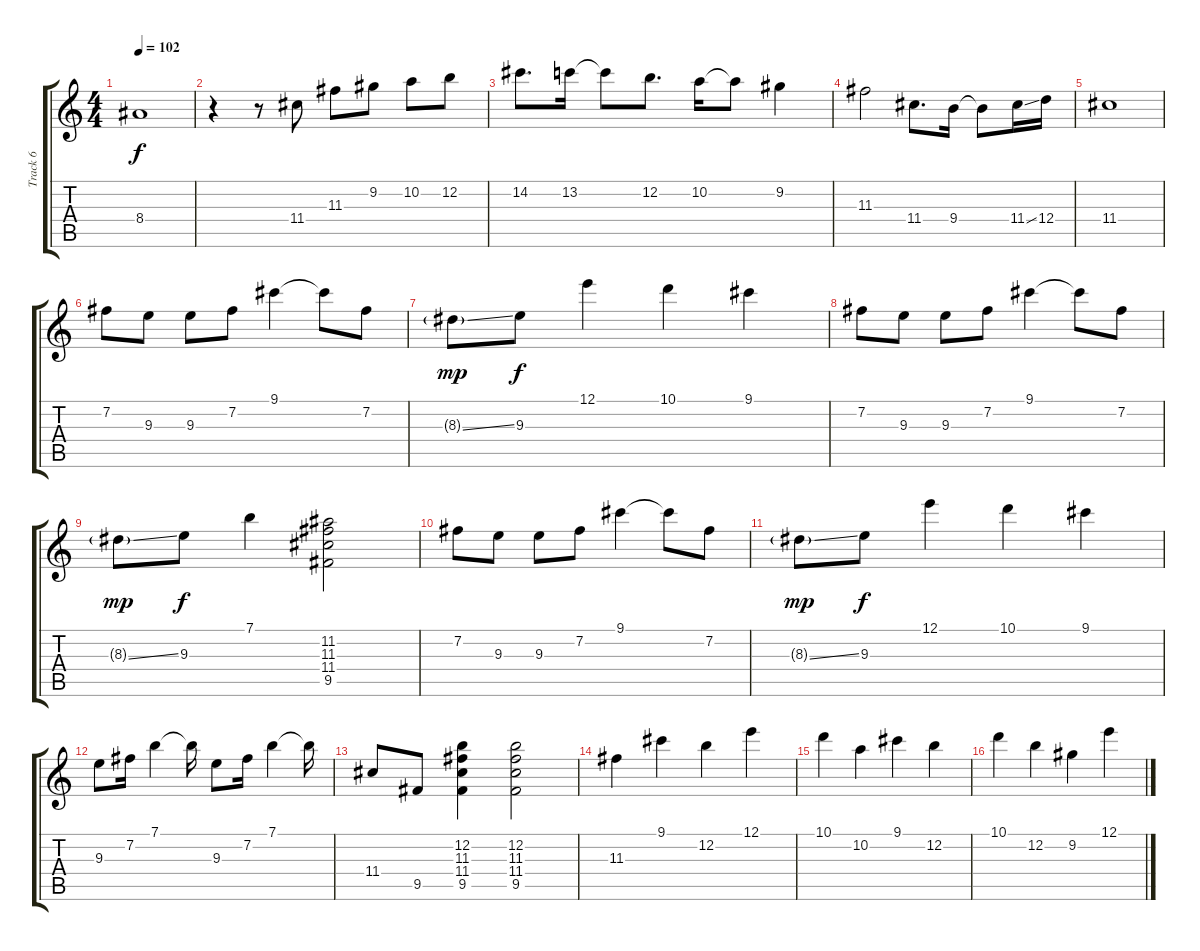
\track ("Track 6" "Track 6") {instrument overdrivenguitar}
\staff {score tabs}
\tuning (E4 B3 G3 D3 A2 E2) {hide}
\ts (4 4)
\tempo 102
\clef g2
\ks c
8.4.1{dy f} |
r.4 r.8 11.4.8 11.3.8 9.2.8 10.2.8 12.2.8 |
14.2.8{d} 13.2.16 13.2{t}.8 12.2.8{d} 10.2.16 10.2{t}.8 9.2.4 |
11.3.2 11.4.8{d} 9.4.16 9.4{t}.8 11.4{ss}.16 12.4.16 |
11.4.1 |
7.2.8 9.3.8 9.3.8 7.2.8 9.1.4 9.1{t}.8 7.2.8 |
8.3{ss g}.8{dy mp} 9.3.8{dy f} 12.1.4 10.1.4 9.1.4 |
7.2.8 9.3.8 9.3.8 7.2.8 9.1.4 9.1{t}.8 7.2.8 |
8.3{ss g}.8{dy mp} 9.3.8{dy f} 7.1.4 (11.2 11.3 11.4 9.5).2 |
7.2.8 9.3.8 9.3.8 7.2.8 9.1.4 9.1{t}.8 7.2.8 |
8.3{ss g}.8{dy mp} 9.3.8{dy f} 12.1.4 10.1.4 9.1.4 |
9.3.8 7.2.16 7.1.4 7.1{t}.16 9.3.8 7.2.16 7.1.4 7.1{t}.16 |
11.4.8 9.5.8 (12.2 11.3 11.4 9.5).4 (12.2 11.3 11.4 9.5).2 |
11.3.4 9.1.4 12.2.4 12.1.4 |
10.1.4 10.2.4 9.1.4 12.2.4 |
10.1.4 12.2.4 9.2.4 12.1.4
